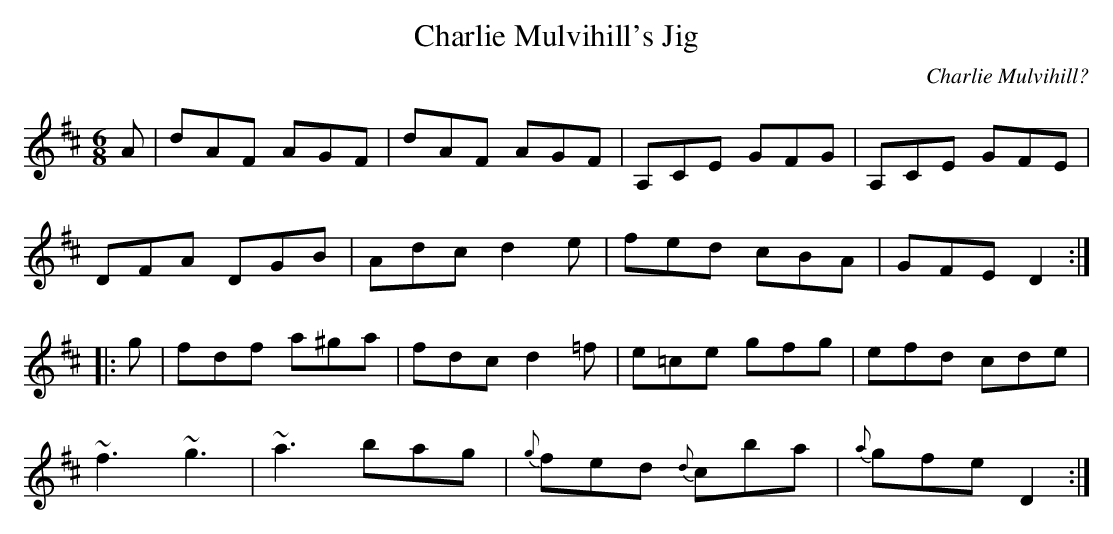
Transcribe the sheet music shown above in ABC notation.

X:1
T:Charlie Mulvihill's Jig
C:Charlie Mulvihill?
M:6/8
L:1/8
K:D
A|dAF AGF|dAF AGF|A,CE GFG|A,CE GFE|!
DFA DGB|Adc d2e|fed cBA|GFE D2:|!
|:g|fdf a^ga|fdc d2=f|e=ce gfg|efd cde|!
~f3 ~g3|~a3 bag|{g}fed {d}cba|{a}gfe D2:|!
